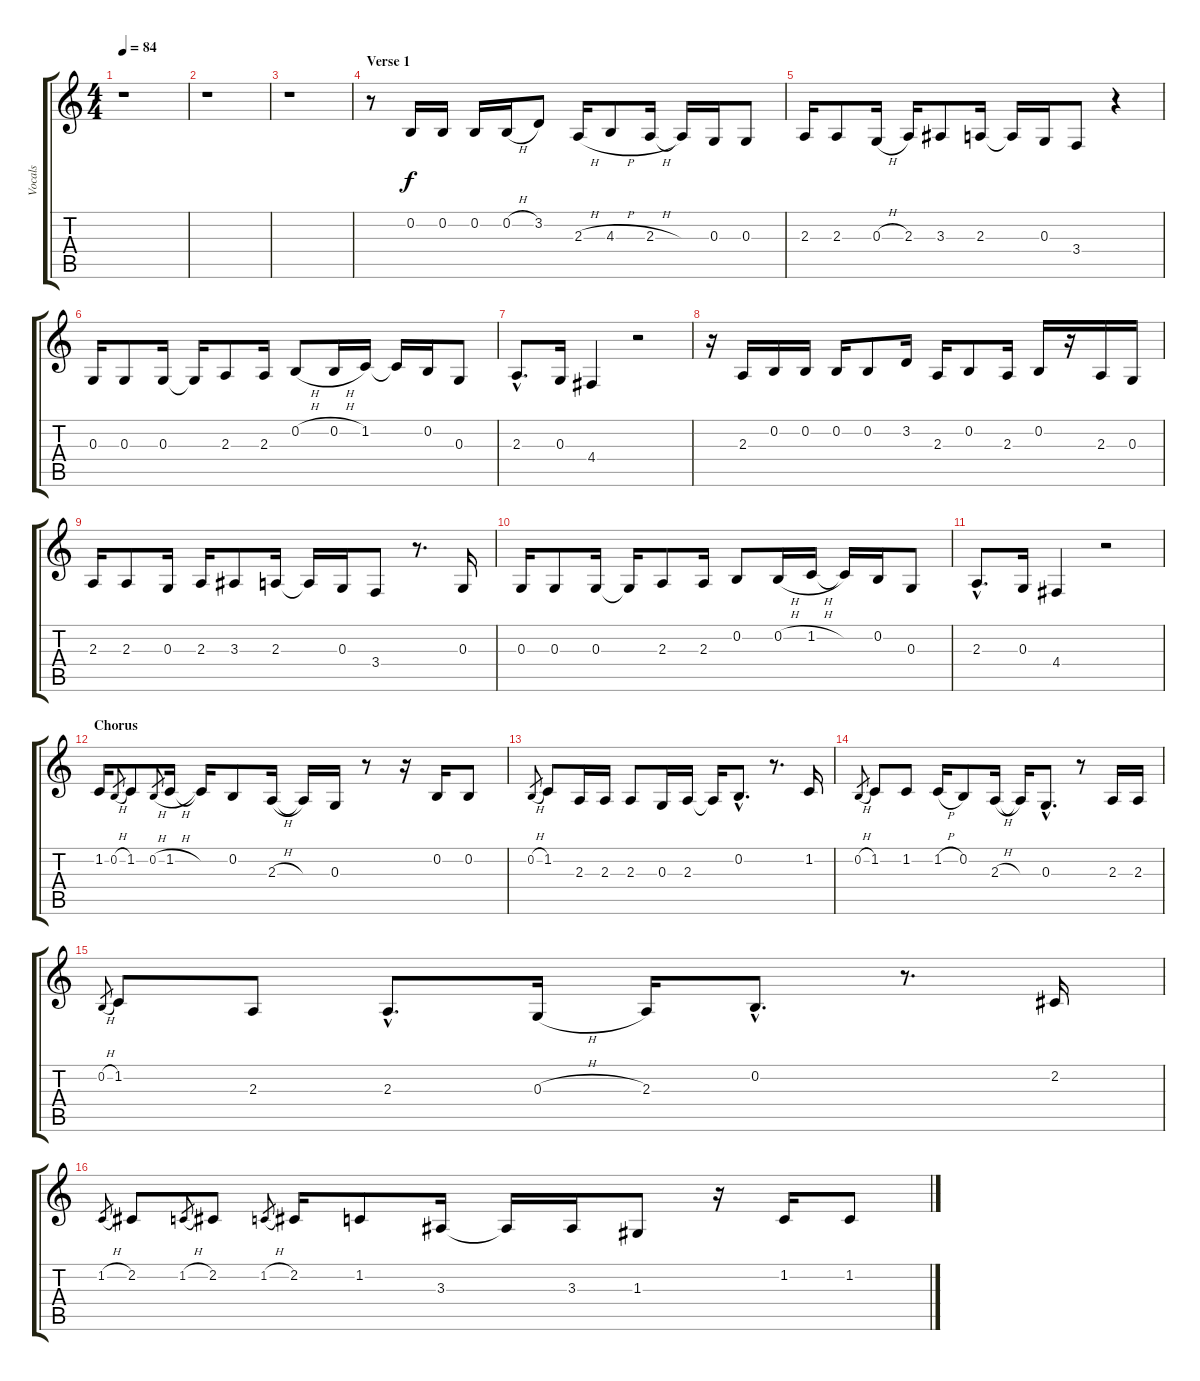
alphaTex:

\track ("Vocals" "Vocals") {instrument sopranosax}
\staff {score tabs}
\tuning (E4 B3 G3 D3 A2 E2) {hide}
\ts (4 4)
\tempo 84
\clef g2
\ks aminor
r.1{dy f} |
r.1 |
r.1 |
\section ("" "Verse 1")
r.8 0.2.16 0.2.16 0.2.16 0.2{h}.16 3.2.8 2.3{h}.16 4.3{h}.8 2.3{h}.16 2.3{t}.16 0.3.16 0.3.8 |
2.3.16 2.3.8 0.3{h}.16 2.3.16 3.3.8 2.3.16 2.3{t}.16 0.3.16 3.4.8 r.4 |
0.3.16 0.3.8 0.3.16 0.3{t}.16 2.3.8 2.3.16 0.2{h}.8 0.2{h}.16 1.2.16 1.2{t}.16 0.2.16 0.3.8 |
2.3{hac}.8{d} 0.3.16 4.4.4 r.2 |
r.16 2.3.16 0.2.16 0.2.16 0.2.16 0.2.8 3.2.16 2.3.16 0.2.8 2.3.16 0.2.16 r.16 2.3.16 0.3.16 |
2.3.16 2.3.8 0.3.16 2.3.16 3.3.8 2.3.16 2.3{t}.16 0.3.16 3.4.8 r.8{d} 0.3.16 |
0.3.16 0.3.8 0.3.16 0.3{t}.16 2.3.8 2.3.16 0.2.8 0.2{h}.16 1.2{h}.16 1.2{t}.16 0.2.16 0.3.8 |
2.3{hac}.8{d} 0.3.16 4.4.4 r.2 |
\section ("" "Chorus")
1.2.16 0.2{h}.8{gr} 1.2.8 0.2{h}.8{gr} 1.2{h}.16 1.2{t}.16 0.2.8 2.3{h}.16 2.3{t}.16 0.3.16 r.8 r.16 0.2.16 0.2.8 |
0.2{h}.8{gr} 1.2.8 2.3.16 2.3.16 2.3.8 0.3.16 2.3.16 2.3{t}.16 0.2{hac}.8{d} r.8{d} 1.2.16 |
0.2{h}.8{gr} 1.2.8 1.2.8 1.2{h}.16 0.2.8 2.3{h}.16 2.3{t}.16 0.3{hac}.8{d} r.8 2.3.16 2.3.16 |
0.2{h}.8{gr} 1.2.8 2.3.8 2.3{hac}.8{d} 0.3{h}.16 2.3.16 0.2{hac}.8{d} r.8{d} 2.2.16 |
1.2{h}.8{gr} 2.2.8 1.2{h}.8{gr} 2.2.8 1.2{h}.8{gr} 2.2.16 1.2.8 3.3.16 3.3{t}.16 3.3.16 1.3.8 r.16 1.2.16 1.2.8
